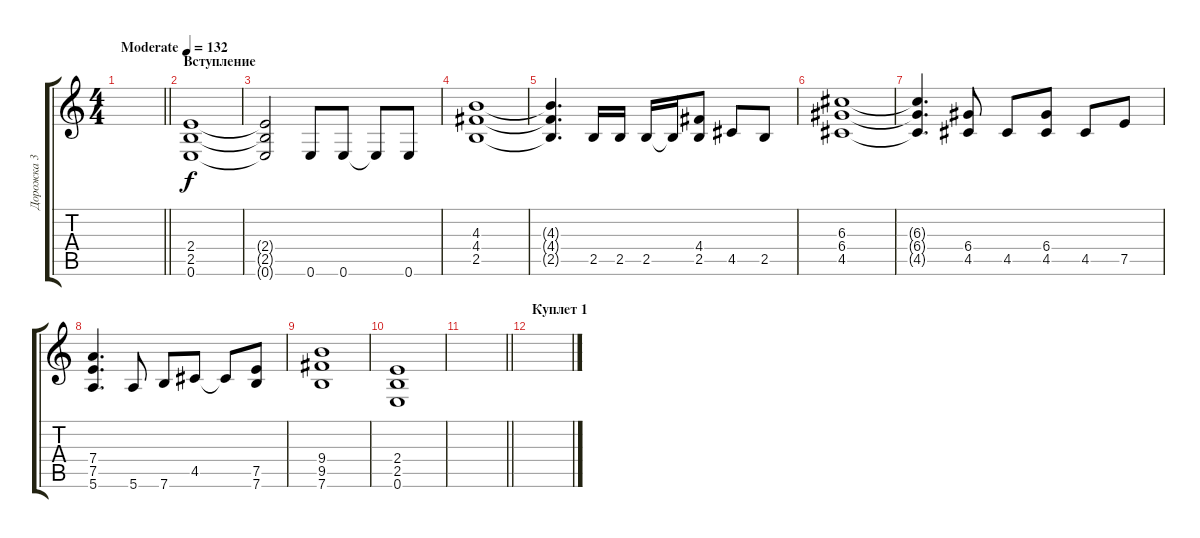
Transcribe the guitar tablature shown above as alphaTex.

\track ("Дорожка 3" "Дорожка 3") {instrument overdrivenguitar}
\staff {score tabs}
\tuning (E4 B3 G3 D3 A2 E2) {hide}
\ts (4 4)
\tempo (132 "Moderate")
\clef g2
\barLineRight lightlight
\ks c
|
\section ("" "Вступление")
(2.4 2.5 0.6).1 |
(2.4{t} 2.5{t} 0.6{t}).2 0.6.8 0.6.8 0.6{t}.8 0.6.8 |
(4.3 4.4 2.5).1 |
(4.3{t} 4.4{t} 2.5{t}).4{d} 2.5.16 2.5.16 2.5.16 2.5{t}.16 (4.4 2.5).8 4.5.8 2.5.8 |
(6.3 6.4 4.5).1 |
(6.3{t} 6.4{t} 4.5{t}).4{d} (6.4 4.5).8 4.5.8 (6.4 4.5).8 4.5.8 7.5.8 |
(7.4 7.5 5.6).4{d} 5.6.8 7.6.8 4.5.8 4.5{t}.8 (7.5 7.6).8 |
(9.4 9.5 7.6).1 |
(2.4 2.5 0.6).1 |
\barLineRight lightlight
|
\section ("" "Куплет 1")
